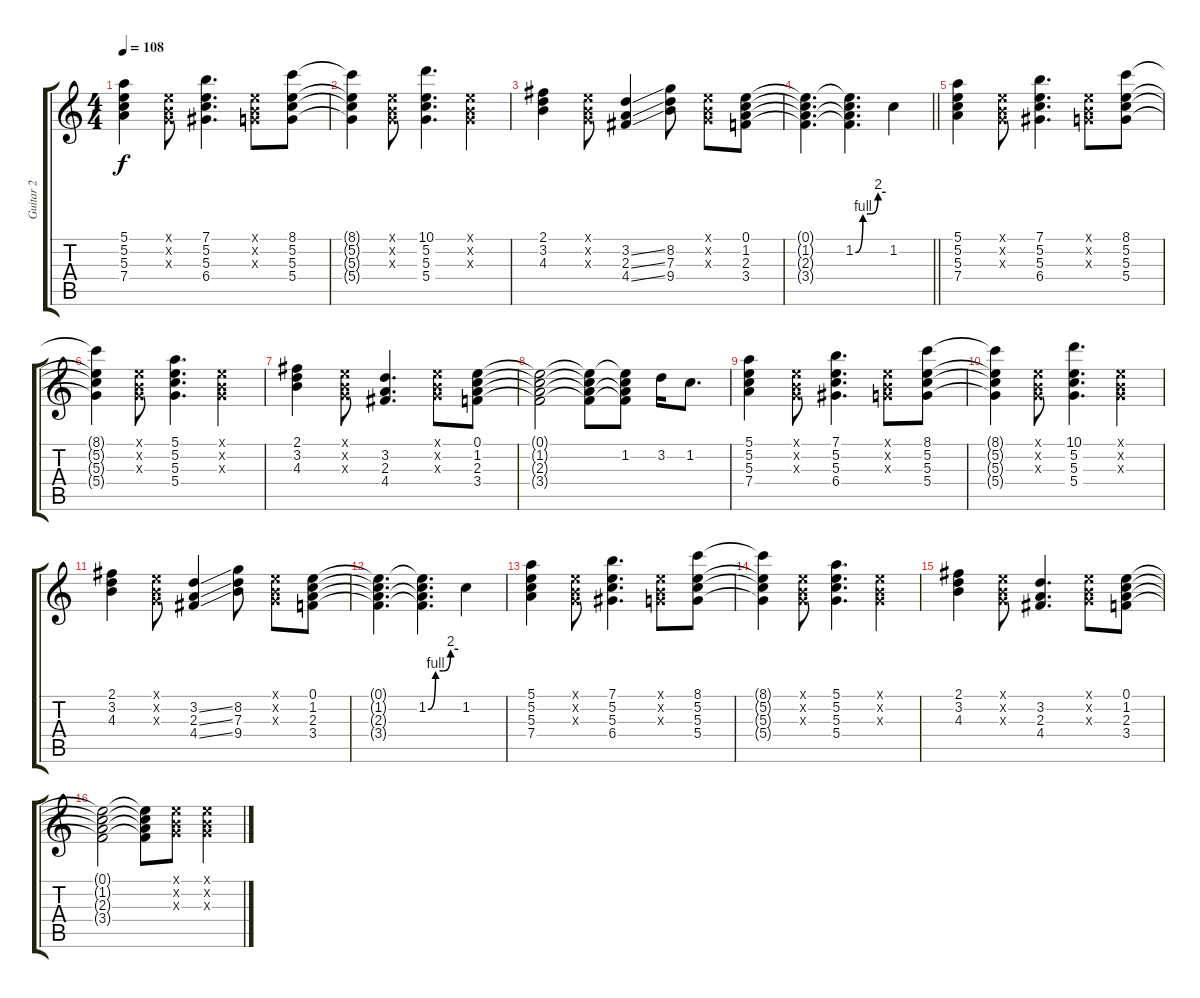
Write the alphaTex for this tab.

\track ("Guitar 2" "Guitar 2") {instrument overdrivenguitar}
\staff {score tabs}
\tuning (E4 B3 G3 D3 A2 E2) {hide}
\ts (4 4)
\tempo 108
\clef g2
\ks c
(5.1 5.2 5.3 7.4).4{dy f} (0.1{x} 0.2{x} 0.3{x}).8 (7.1 5.2 5.3 6.4).4{d} (0.1{x} 0.2{x} 0.3{x}).8 (8.1 5.2 5.3 5.4).8 |
(8.1{t} 5.2{t} 5.3{t} 5.4{t}).4 (0.1{x} 0.2{x} 0.3{x}).8 (10.1 5.2 5.3 5.4).4{d} (0.1{x} 0.2{x} 0.3{x}).4 |
(2.1 3.2 4.3).4 (0.1{x} 0.2{x} 0.3{x}).8 (3.2{ss} 2.3{ss} 4.4{ss}).4 (8.2 7.3 9.4).8 (0.1{x} 0.2{x} 0.3{x}).8 (0.1 1.2 2.3 3.4).8 |
\barLineRight lightlight
(0.1{t} 1.2{t} 2.3{t} 3.4{t}).4{d} (0.1{t} 1.2{be (custom 0 0 15 4 30 4 45 8 60 8)} 2.3{t} 3.4{t}).4{d} 1.2.4 |
\section ("" "")
(5.1 5.2 5.3 7.4).4 (0.1{x} 0.2{x} 0.3{x}).8 (7.1 5.2 5.3 6.4).4{d} (0.1{x} 0.2{x} 0.3{x}).8 (8.1 5.2 5.3 5.4).8 |
(8.1{t} 5.2{t} 5.3{t} 5.4{t}).4 (0.1{x} 0.2{x} 0.3{x}).8 (5.1 5.2 5.3 5.4).4{d} (0.1{x} 0.2{x} 0.3{x}).4 |
(2.1 3.2 4.3).4 (0.1{x} 0.2{x} 0.3{x}).8 (3.2 2.3 4.4).4{d} (0.1{x} 0.2{x} 0.3{x}).8 (0.1 1.2 2.3 3.4).8 |
(0.1{t} 1.2{t} 2.3{t} 3.4{t}).2 (0.1{t} 1.2{t} 2.3{t} 3.4{t}).8 (0.1{t} 1.2 2.3{t} 3.4{t}).8 3.2.16 1.2.8{d} |
(5.1 5.2 5.3 7.4).4 (0.1{x} 0.2{x} 0.3{x}).8 (7.1 5.2 5.3 6.4).4{d} (0.1{x} 0.2{x} 0.3{x}).8 (8.1 5.2 5.3 5.4).8 |
(8.1{t} 5.2{t} 5.3{t} 5.4{t}).4 (0.1{x} 0.2{x} 0.3{x}).8 (10.1 5.2 5.3 5.4).4{d} (0.1{x} 0.2{x} 0.3{x}).4 |
(2.1 3.2 4.3).4 (0.1{x} 0.2{x} 0.3{x}).8 (3.2{ss} 2.3{ss} 4.4{ss}).4 (8.2 7.3 9.4).8 (0.1{x} 0.2{x} 0.3{x}).8 (0.1 1.2 2.3 3.4).8 |
(0.1{t} 1.2{t} 2.3{t} 3.4{t}).4{d} (0.1{t} 1.2{be (custom 0 0 15 4 30 4 45 8 60 8)} 2.3{t} 3.4{t}).4{d} 1.2.4 |
(5.1 5.2 5.3 7.4).4 (0.1{x} 0.2{x} 0.3{x}).8 (7.1 5.2 5.3 6.4).4{d} (0.1{x} 0.2{x} 0.3{x}).8 (8.1 5.2 5.3 5.4).8 |
(8.1{t} 5.2{t} 5.3{t} 5.4{t}).4 (0.1{x} 0.2{x} 0.3{x}).8 (5.1 5.2 5.3 5.4).4{d} (0.1{x} 0.2{x} 0.3{x}).4 |
(2.1 3.2 4.3).4 (0.1{x} 0.2{x} 0.3{x}).8 (3.2 2.3 4.4).4{d} (0.1{x} 0.2{x} 0.3{x}).8 (0.1 1.2 2.3 3.4).8 |
(0.1{t} 1.2{t} 2.3{t} 3.4{t}).2 (0.1{t} 1.2{t} 2.3{t} 3.4{t}).8 (0.1{x} 0.2{x} 0.3{x}).8 (0.1{x} 0.2{x} 0.3{x}).4
